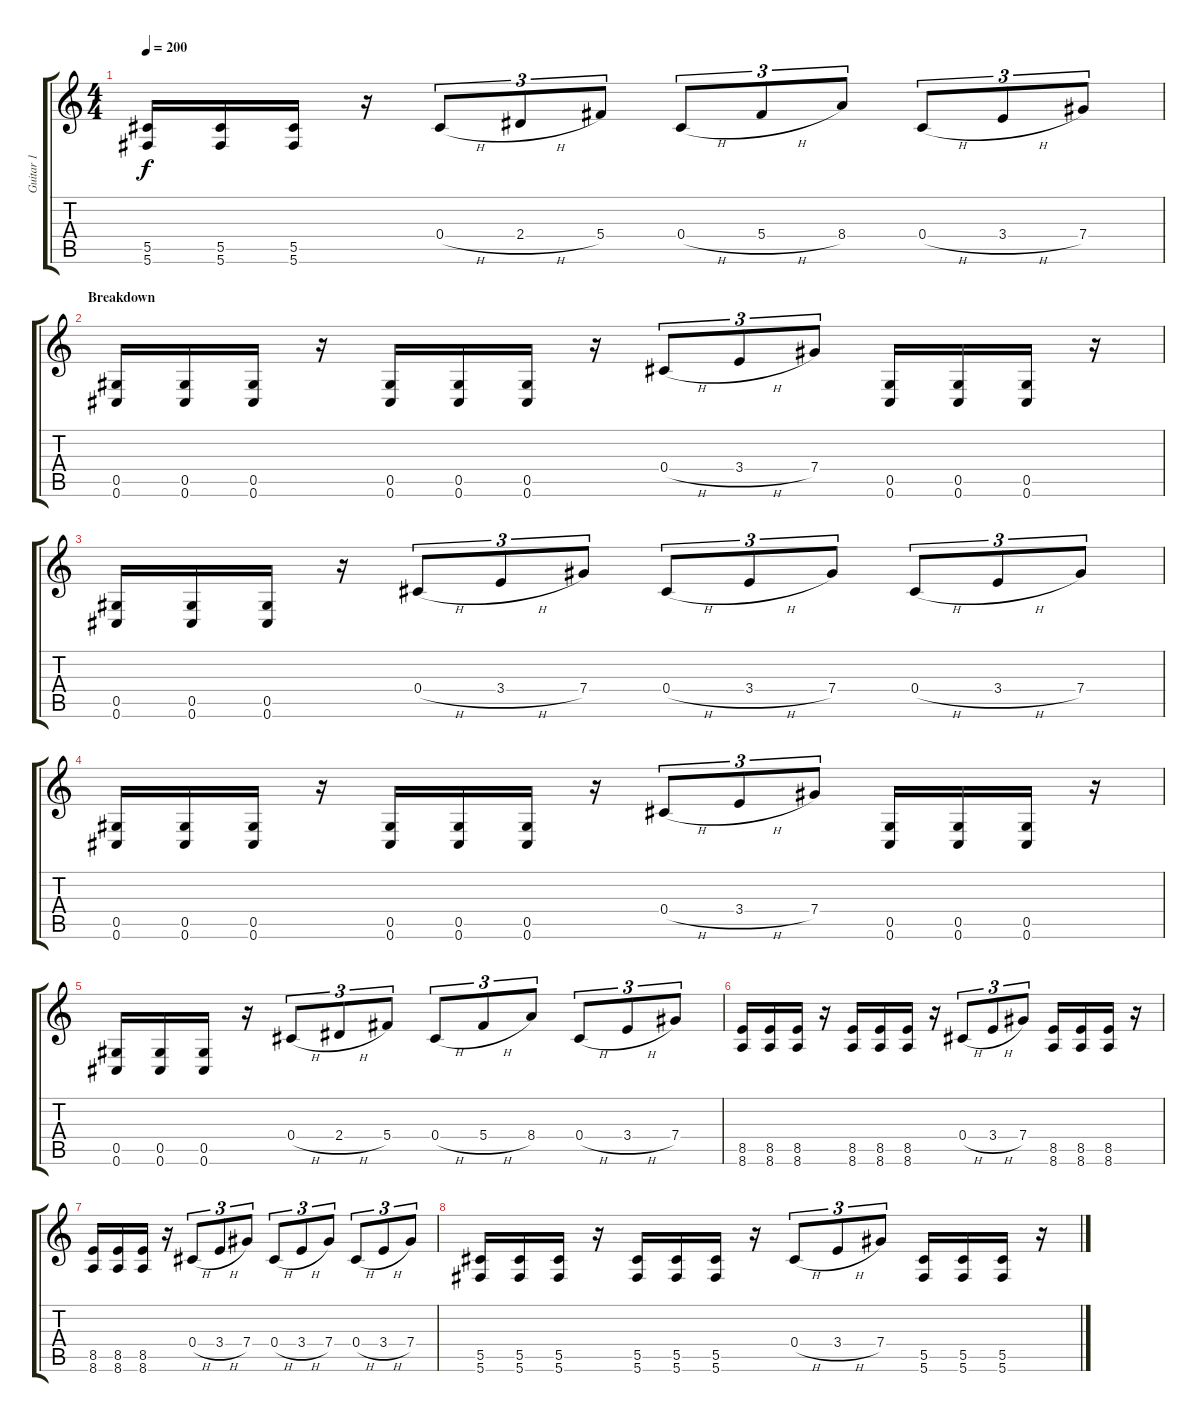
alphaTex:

\track ("Guitar 1" "Guitar 1") {instrument distortionguitar}
\staff {score tabs}
\tuning (Eb4 Bb3 Gb3 Db3 Ab2 Db2) {hide}
\ts (4 4)
\tempo 200
\clef g2
\ks c
(5.5 5.6).16{dy f} (5.5 5.6).16 (5.5 5.6).16 r.16 0.4{h}.8{tu (3 2)} 2.4{h}.8{tu (3 2)} 5.4.8{tu (3 2)} 0.4{h}.8{tu (3 2)} 5.4{h}.8{tu (3 2)} 8.4.8{tu (3 2)} 0.4{h}.8{tu (3 2)} 3.4{h}.8{tu (3 2)} 7.4.8{tu (3 2)} |
\section ("" "Breakdown ")
(0.5 0.6).16 (0.5 0.6).16 (0.5 0.6).16 r.16 (0.5 0.6).16 (0.5 0.6).16 (0.5 0.6).16 r.16 0.4{h}.8{tu (3 2)} 3.4{h}.8{tu (3 2)} 7.4.8{tu (3 2)} (0.5 0.6).16 (0.5 0.6).16 (0.5 0.6).16 r.16 |
(0.5 0.6).16 (0.5 0.6).16 (0.5 0.6).16 r.16 0.4{h}.8{tu (3 2)} 3.4{h}.8{tu (3 2)} 7.4.8{tu (3 2)} 0.4{h}.8{tu (3 2)} 3.4{h}.8{tu (3 2)} 7.4.8{tu (3 2)} 0.4{h}.8{tu (3 2)} 3.4{h}.8{tu (3 2)} 7.4.8{tu (3 2)} |
(0.5 0.6).16 (0.5 0.6).16 (0.5 0.6).16 r.16 (0.5 0.6).16 (0.5 0.6).16 (0.5 0.6).16 r.16 0.4{h}.8{tu (3 2)} 3.4{h}.8{tu (3 2)} 7.4.8{tu (3 2)} (0.5 0.6).16 (0.5 0.6).16 (0.5 0.6).16 r.16 |
(0.5 0.6).16 (0.5 0.6).16 (0.5 0.6).16 r.16 0.4{h}.8{tu (3 2)} 2.4{h}.8{tu (3 2)} 5.4.8{tu (3 2)} 0.4{h}.8{tu (3 2)} 5.4{h}.8{tu (3 2)} 8.4.8{tu (3 2)} 0.4{h}.8{tu (3 2)} 3.4{h}.8{tu (3 2)} 7.4.8{tu (3 2)} |
(8.5 8.6).16 (8.5 8.6).16 (8.5 8.6).16 r.16 (8.5 8.6).16 (8.5 8.6).16 (8.5 8.6).16 r.16 0.4{h}.8{tu (3 2)} 3.4{h}.8{tu (3 2)} 7.4.8{tu (3 2)} (8.5 8.6).16 (8.5 8.6).16 (8.5 8.6).16 r.16 |
(8.5 8.6).16 (8.5 8.6).16 (8.5 8.6).16 r.16 0.4{h}.8{tu (3 2)} 3.4{h}.8{tu (3 2)} 7.4.8{tu (3 2)} 0.4{h}.8{tu (3 2)} 3.4{h}.8{tu (3 2)} 7.4.8{tu (3 2)} 0.4{h}.8{tu (3 2)} 3.4{h}.8{tu (3 2)} 7.4.8{tu (3 2)} |
(5.5 5.6).16 (5.5 5.6).16 (5.5 5.6).16 r.16 (5.5 5.6).16 (5.5 5.6).16 (5.5 5.6).16 r.16 0.4{h}.8{tu (3 2)} 3.4{h}.8{tu (3 2)} 7.4.8{tu (3 2)} (5.5 5.6).16 (5.5 5.6).16 (5.5 5.6).16 r.16
